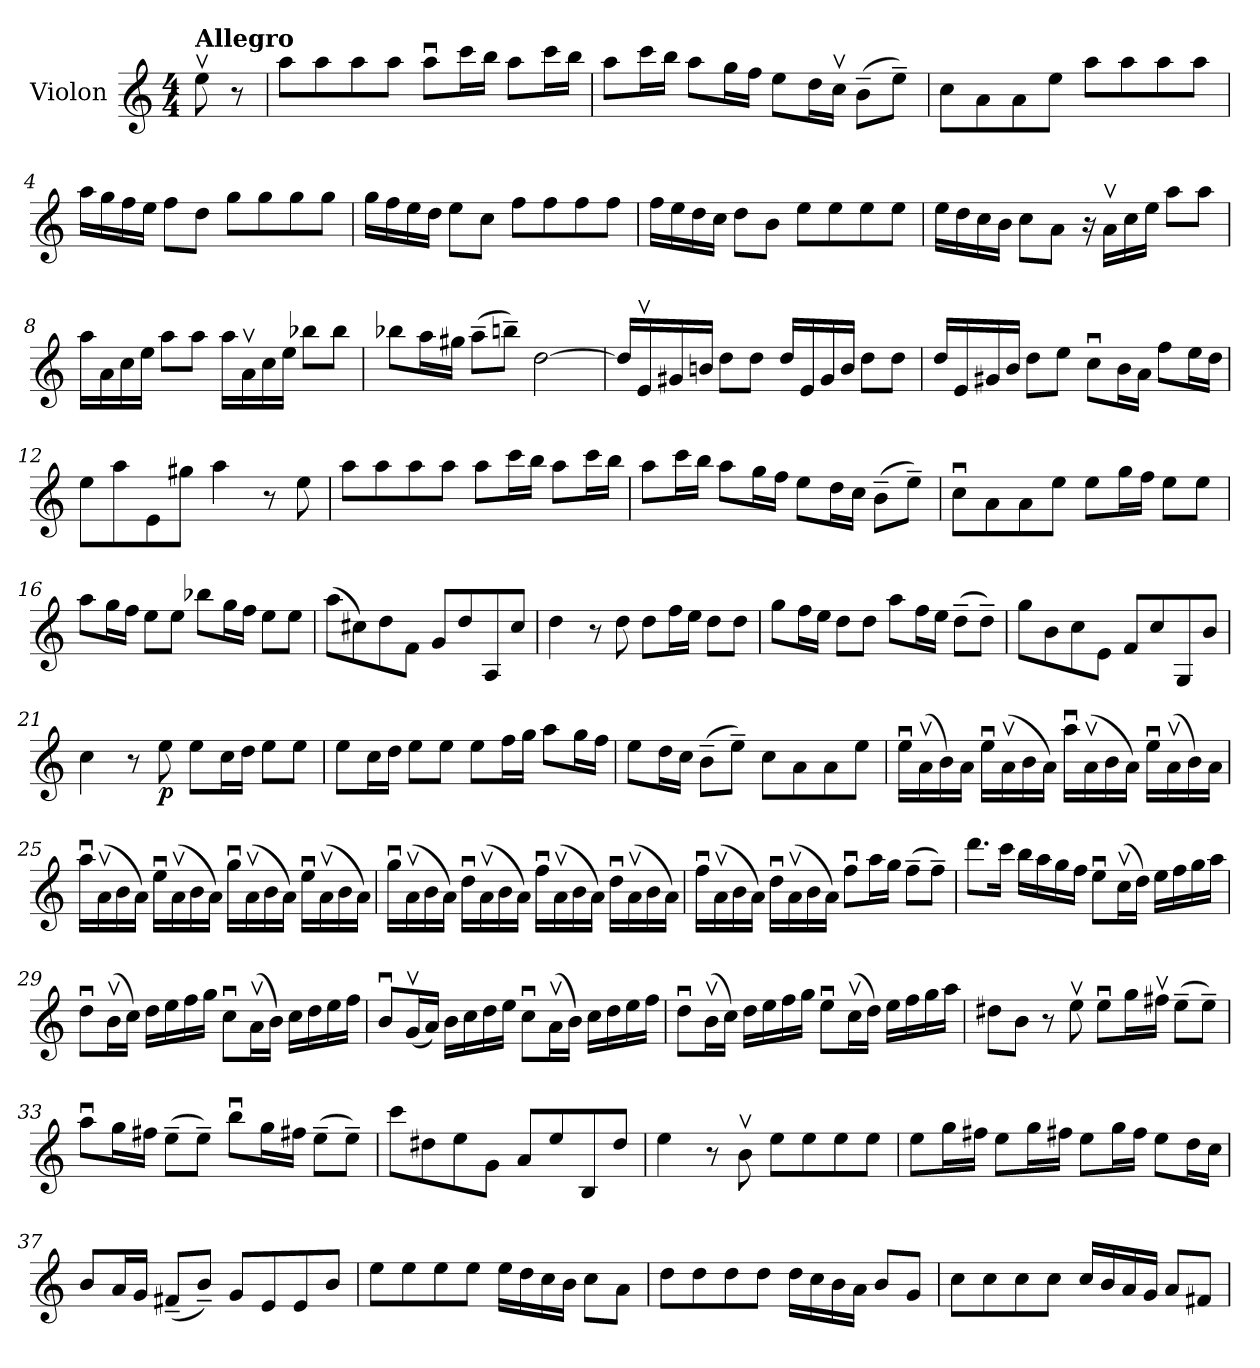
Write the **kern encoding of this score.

**kern	**dynam
*part1	*part1
*staff1	*staff1
*I"Violon	*
*I'Vln.	*
*clefG2	*
*k[]	*
*M4/4	*
*MM100	*
=	=
!LO:TX:a:B:t=Allegro	!
8eev\	.
8r	.
=1	=1
8aa\L	.
8aa\	.
8aa\	.
8aa\J	.
8aau\L	.
16ccc\L	.
16bb\JJ	.
8aa\L	.
16ccc\L	.
16bb\JJ	.
=2	=2
8aa\L	.
16ccc\L	.
16bb\JJ	.
8aa\L	.
16gg\L	.
16ff\JJ	.
8ee\L	.
16dd\L	.
16ccv\JJ	.
(>8b~\L	.
8ee~\J)	.
=3	=3
8cc\L	.
8a\	.
8a\	.
8ee\J	.
8aa\L	.
8aa\	.
8aa\	.
8aa\J	.
!!LO:LB:g=z
=4	=4
16aa\LL	.
16gg\	.
16ff\	.
16ee\JJ	.
8ff\L	.
8dd\J	.
8gg\L	.
8gg\	.
8gg\	.
8gg\J	.
=5	=5
16gg\LL	.
16ff\	.
16ee\	.
16dd\JJ	.
8ee\L	.
8cc\J	.
8ff\L	.
8ff\	.
8ff\	.
8ff\J	.
=6	=6
16ff\LL	.
16ee\	.
16dd\	.
16cc\JJ	.
8dd\L	.
8b\J	.
8ee\L	.
8ee\	.
8ee\	.
8ee\J	.
=7	=7
16ee\LL	.
16dd\	.
16cc\	.
16b\JJ	.
8cc\L	.
8a\J	.
16r	.
16av\LL	.
16cc\	.
16ee\JJ	.
8aa\L	.
8aa\J	.
!!LO:LB:g=z
=8	=8
16aa\LL	.
16a\	.
16cc\	.
16ee\JJ	.
8aa\L	.
8aa\J	.
16aa\LL	.
16av\	.
16cc\	.
16ee\JJ	.
8bb-X\L	.
8bb-\J	.
=9	=9
8bb-X\L	.
16aa\L	.
16gg#X\JJ	.
(>8aa~\L	.
8bbn~\J)	.
[2dd\	.
=10	=10
16dd/LL]	.
16ev/	.
16g#X/	.
16bn/JJ	.
8dd\L	.
8dd\J	.
16dd/LL	.
16e/	.
16g#/	.
16b/JJ	.
8dd\L	.
8dd\J	.
!!LO:LB:g=z
=11	=11
16dd/LL	.
16e/	.
16g#X/	.
16b/JJ	.
8dd\L	.
8ee\J	.
8ccu\L	.
16b\L	.
16a\JJ	.
8ff\L	.
16ee\L	.
16dd\JJ	.
=12	=12
8ee\L	.
8aa\	.
8e\	.
8gg#X\J	.
4aa\	.
8r	.
8ee\	.
=13	=13
8aa\L	.
8aa\	.
8aa\	.
8aa\J	.
8aa\L	.
16ccc\L	.
16bb\JJ	.
8aa\L	.
16ccc\L	.
16bb\JJ	.
=14	=14
8aa\L	.
16ccc\L	.
16bb\JJ	.
8aa\L	.
16gg\L	.
16ff\JJ	.
8ee\L	.
16dd\L	.
16cc\JJ	.
(>8b~\L	.
8ee~\J)	.
!!LO:LB:g=z
=15	=15
8ccu\L	.
8a\	.
8a\	.
8ee\J	.
8ee\L	.
16gg\L	.
16ff\JJ	.
8ee\L	.
8ee\J	.
=16	=16
8aa\L	.
16gg\L	.
16ff\JJ	.
8ee\L	.
8ee\J	.
8bb-X\L	.
16gg\L	.
16ff\JJ	.
8ee\L	.
8ee\J	.
=17	=17
(>8aa\L	.
8cc#X\)	.
8dd\	.
8f\J	.
8g/L	.
8dd/	.
8A/	.
8cc#/J	.
=18	=18
4dd\	.
8r	.
8dd\	.
8dd\L	.
16ff\L	.
16ee\JJ	.
8dd\L	.
8dd\J	.
=19	=19
8gg\L	.
16ff\L	.
16ee\JJ	.
8dd\L	.
8dd\J	.
8aa\L	.
16ff\L	.
16ee\JJ	.
(>8dd~\L	.
8dd~\J)	.
!!LO:LB:g=z
=20	=20
8gg\L	.
8b\	.
8cc\	.
8e\J	.
8f/L	.
8cc/	.
8G/	.
8b/J	.
=21	=21
4cc\	.
8r	.
!	!LO:DY:b
8ee\	p
8ee\L	.
16cc\L	.
16dd\JJ	.
8ee\L	.
8ee\J	.
=22	=22
8ee\L	.
16cc\L	.
16dd\JJ	.
8ee\L	.
8ee\J	.
8ee\L	.
16ff\L	.
16gg\JJ	.
8aa\L	.
16gg\L	.
16ff\JJ	.
=23	=23
8ee\L	.
16dd\L	.
16cc\JJ	.
(>8b~\L	.
8ee~\J)	.
8cc\L	.
8a\	.
8a\	.
8ee\J	.
!!LO:LB:g=z
=24	=24
16eeu\LL	.
(>16av\	.
16b\)	.
16a\JJ	.
16eeu\LL	.
(>16av\	.
16b\	.
16a\JJ)	.
16aau\LL	.
(>16av\	.
16b\	.
16a\JJ)	.
16eeu\LL	.
(>16av\	.
16b\)	.
16a\JJ	.
=25	=25
16aau\LL	.
(>16av\	.
16b\	.
16a\JJ)	.
16eeu\LL	.
(>16av\	.
16b\	.
16a\JJ)	.
16ggu\LL	.
(>16av\	.
16b\	.
16a\JJ)	.
16eeu\LL	.
(>16av\	.
16b\	.
16a\JJ)	.
=26	=26
16ggu\LL	.
(>16av\	.
16b\	.
16a\JJ)	.
16ddu\LL	.
(>16av\	.
16b\	.
16a\JJ)	.
16ffu\LL	.
(>16av\	.
16b\	.
16a\JJ)	.
16ddu\LL	.
(>16av\	.
16b\	.
16a\JJ)	.
!!LO:LB:g=z
=27	=27
16ffu\LL	.
(>16av\	.
16b\	.
16a\JJ)	.
16ddu\LL	.
(>16av\	.
16b\	.
16a\JJ)	.
8ffu\L	.
16aa\L	.
16gg\JJ	.
(>8ff~\L	.
8ff~\J)	.
=28	=28
8.ddd\L	.
16ccc\Jk	.
16bb\LL	.
16aa\	.
16gg\	.
16ff\JJ	.
8eeu\L	.
(>16ccv\L	.
16dd\JJ)	.
16ee\LL	.
16ff\	.
16gg\	.
16aa\JJ	.
=29	=29
8ddu\L	.
(>16bv\L	.
16cc\JJ)	.
16dd\LL	.
16ee\	.
16ff\	.
16gg\JJ	.
8ccu\L	.
(>16av\L	.
16b\JJ)	.
16cc\LL	.
16dd\	.
16ee\	.
16ff\JJ	.
!!LO:LB:g=z
=30	=30
8bu/L	.
(<16gv/L	.
16a/JJ)	.
16b\LL	.
16cc\	.
16dd\	.
16ee\JJ	.
8ccu\L	.
(>16av\L	.
16b\JJ)	.
16cc\LL	.
16dd\	.
16ee\	.
16ff\JJ	.
=31	=31
8ddu\L	.
(>16bv\L	.
16cc\JJ)	.
16dd\LL	.
16ee\	.
16ff\	.
16gg\JJ	.
8eeu\L	.
(>16ccv\L	.
16dd\JJ)	.
16ee\LL	.
16ff\	.
16gg\	.
16aa\JJ	.
=32	=32
8dd#X\L	.
8b\J	.
8r	.
8eev\	.
8eeu\L	.
16gg\L	.
16ff#Xv\JJ	.
(>8ee~\L	.
8ee~\J)	.
!!LO:LB:g=z
=33	=33
8aau\L	.
16gg\L	.
16ff#X\JJ	.
(>8ee~\L	.
8ee~\J)	.
8bbu\L	.
16gg\L	.
16ff#X\JJ	.
(>8ee~\L	.
8ee~\J)	.
=34	=34
8ccc\L	.
8dd#X\	.
8ee\	.
8g\J	.
8a/L	.
8ee/	.
8B/	.
8dd#/J	.
=35	=35
4ee\	.
8r	.
8bv\	.
8ee\L	.
8ee\	.
8ee\	.
8ee\J	.
=36	=36
8ee\L	.
16gg\L	.
16ff#X\JJ	.
8ee\L	.
16gg\L	.
16ff#X\JJ	.
8ee\L	.
16gg\L	.
16ff#\JJ	.
8ee\L	.
16dd\L	.
16cc\JJ	.
!!LO:PB:g=z
=37	=37
8b/L	.
16a/L	.
16g/JJ	.
(<8f#X~/L	.
8b~/J)	.
8g/L	.
8e/	.
8e/	.
8b/J	.
=38	=38
8ee\L	.
8ee\	.
8ee\	.
8ee\J	.
16ee\LL	.
16dd\	.
16cc\	.
16b\JJ	.
8cc\L	.
8a\J	.
=39	=39
8dd\L	.
8dd\	.
8dd\	.
8dd\J	.
16dd\LL	.
16cc\	.
16b\	.
16a\JJ	.
8b/L	.
8g/J	.
=40	=40
8cc\L	.
8cc\	.
8cc\	.
8cc\J	.
16cc/LL	.
16b/	.
16a/	.
16g/JJ	.
8a/L	.
8f#X/J	.
=	=
*-	*-
